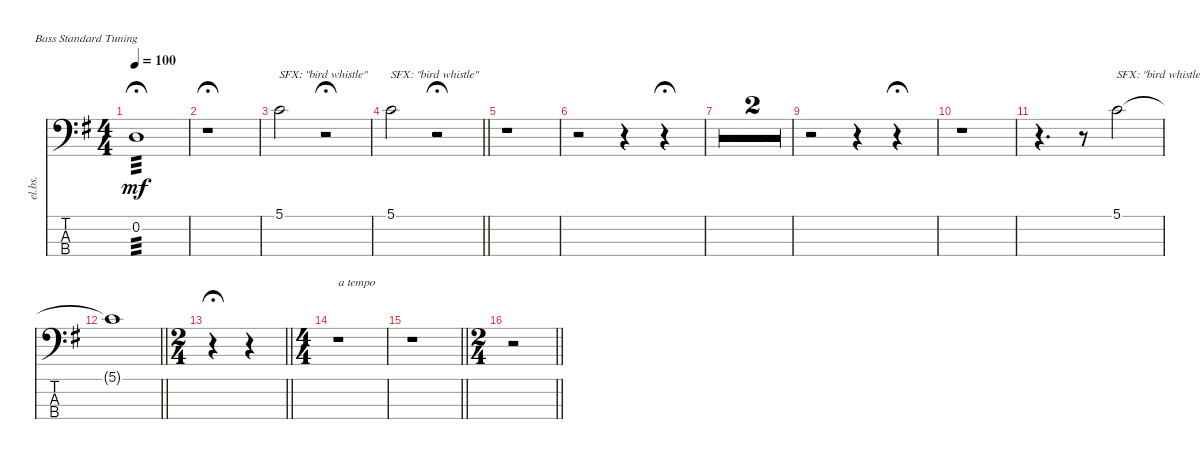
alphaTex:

\defaultSystemsLayout 4
\bracketExtendMode nobrackets
\track ("Electric Bass" "el.bs.") {defaultSystemsLayout 6 multiBarRest instrument electricbassfinger}
\staff {score tabs}
\tuning (G2 D2 A1 E1)
\ts (4 4)
\tempo 100
\clef f4
\ks g
0.2{acc forcenatural}.1{tp 3 dy mf fermata (medium 0.5) instrument electricbassfinger beam Down} |
r.1{fermata (medium 0.5) beam Down} |
5.1{acc forcenatural}.2{txt "SFX: \"bird whistle\"" beam Down} r.2{fermata (medium 0.5) beam Down} |
\barLineRight lightlight
5.1{acc forcenatural}.2{txt "SFX: \"bird whistle\"" beam Down} r.2{fermata (medium 0.5) beam Down} |
r.1{beam Down} |
r.2{beam Down} r.4{beam Down} r.4{fermata (medium 0.5) beam Down} |
r.1{txt "(vocal)" beam Down} |
r.1{beam Down} |
r.2{beam Down} r.4{beam Down} r.4{fermata (medium 0.5) beam Down} |
r.1{beam Down} |
r.4{d beam Down} r.8{beam Down} 5.1{acc forcenatural}.2{txt "SFX: \"bird whistle\"" beam Down} |
\barLineRight lightlight
5.1{t acc forcenatural}.1{beam Down} |
\ts (2 4)
\beaming (8 2 2)
\barLineRight lightlight
r.4{fermata (medium 0.5) beam Down} r.4{beam Down} |
\ts (4 4)
\beaming (8 2 2 2 2)
r.1{txt "a tempo" beam Down} |
\barLineRight lightlight
r.1{beam Down} |
\ts (2 4)
\beaming (8 2 2)
\barLineRight lightlight
r.2{beam Down}
